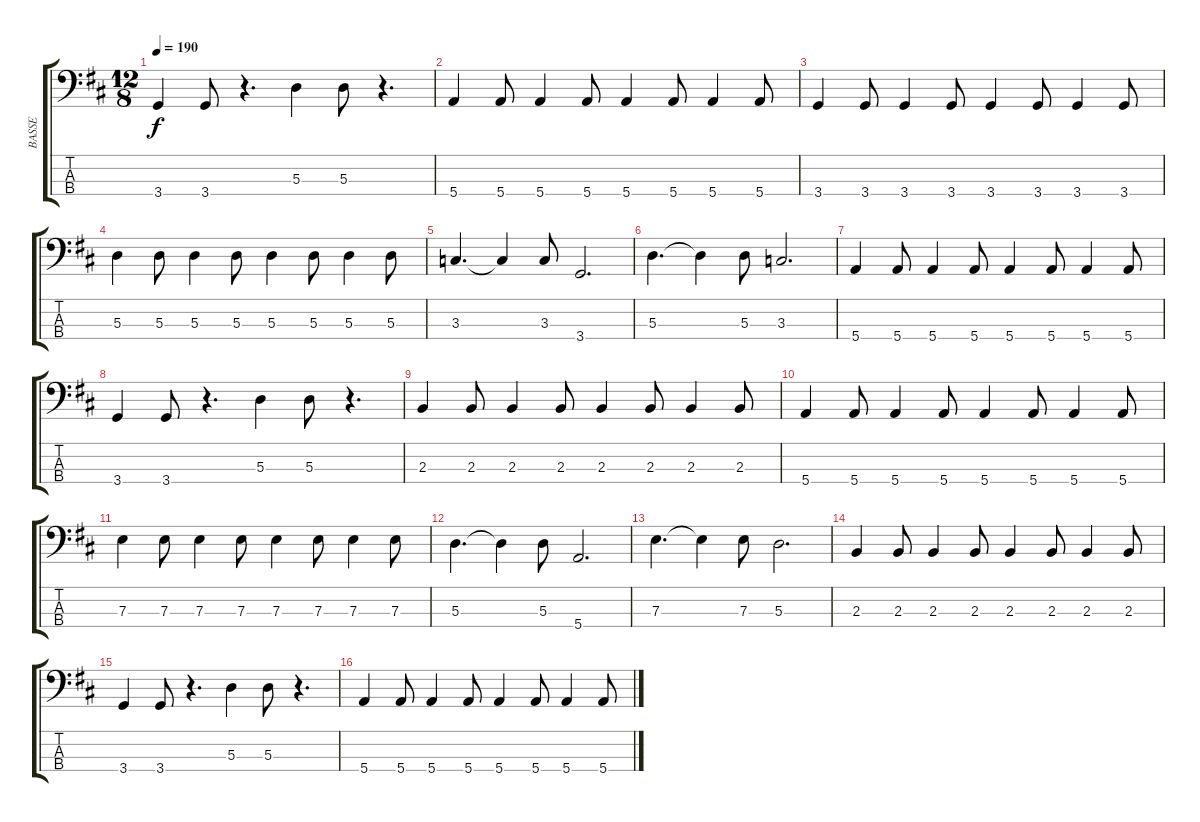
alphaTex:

\track ("BASSE" "BASSE") {instrument electricbassfinger}
\staff {score tabs}
\tuning (G2 D2 A1 E1) {hide}
\ts (12 8)
\tempo 190
\clef f4
\ks d
3.4.4{dy f} 3.4.8 r.4{d} 5.3.4 5.3.8 r.4{d} |
5.4.4 5.4.8 5.4.4 5.4.8 5.4.4 5.4.8 5.4.4 5.4.8 |
3.4.4 3.4.8 3.4.4 3.4.8 3.4.4 3.4.8 3.4.4 3.4.8 |
5.3.4 5.3.8 5.3.4 5.3.8 5.3.4 5.3.8 5.3.4 5.3.8 |
3.3.4{d} 3.3{t}.4 3.3.8 3.4.2{d} |
5.3.4{d} 5.3{t}.4 5.3.8 3.3.2{d} |
5.4.4 5.4.8 5.4.4 5.4.8 5.4.4 5.4.8 5.4.4 5.4.8 |
3.4.4 3.4.8 r.4{d} 5.3.4 5.3.8 r.4{d} |
2.3.4 2.3.8 2.3.4 2.3.8 2.3.4 2.3.8 2.3.4 2.3.8 |
5.4.4 5.4.8 5.4.4 5.4.8 5.4.4 5.4.8 5.4.4 5.4.8 |
7.3.4 7.3.8 7.3.4 7.3.8 7.3.4 7.3.8 7.3.4 7.3.8 |
5.3.4{d} 5.3{t}.4 5.3.8 5.4.2{d} |
7.3.4{d} 7.3{t}.4 7.3.8 5.3.2{d} |
2.3.4 2.3.8 2.3.4 2.3.8 2.3.4 2.3.8 2.3.4 2.3.8 |
3.4.4 3.4.8 r.4{d} 5.3.4 5.3.8 r.4{d} |
5.4.4 5.4.8 5.4.4 5.4.8 5.4.4 5.4.8 5.4.4 5.4.8
